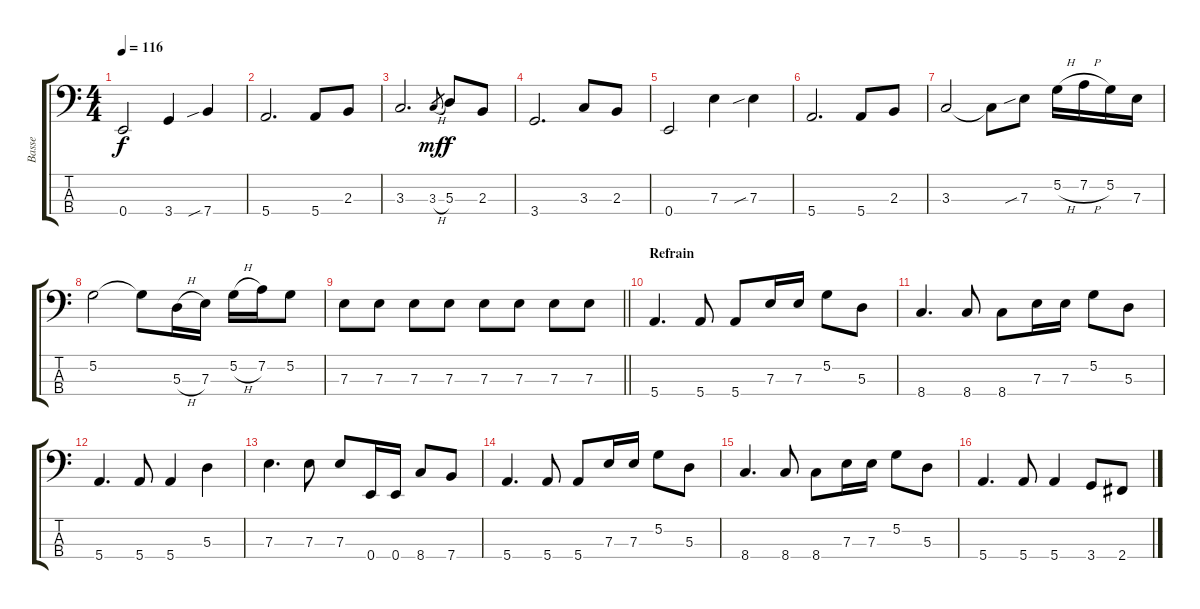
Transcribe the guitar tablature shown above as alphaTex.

\track ("Basse" "Basse") {instrument electricbassfinger}
\staff {score tabs}
\tuning (G2 D2 A1 E1) {hide}
\ts (4 4)
\tempo 116
\clef f4
\ks c
0.4.2{dy f} 3.4.4 7.4{sib}.4 |
5.4.2{d} 5.4.8 2.3.8 |
3.3.2{d} 3.3{h}.8{gr dy mf} 5.3.8{dy f} 2.3.8 |
3.4.2{d} 3.3.8 2.3.8 |
0.4.2 7.3.4 7.3{sib}.4 |
5.4.2{d} 5.4.8 2.3.8 |
3.3.2 3.3{t}.8 7.3{sib}.8 5.2{h}.16 7.2{h}.16 5.2.16 7.3.16 |
5.2.2 5.2{t}.8 5.3{h}.16 7.3.16 5.2{h}.16 7.2.16 5.2.8 |
\barLineRight lightlight
7.3.8 7.3.8 7.3.8 7.3.8 7.3.8 7.3.8 7.3.8 7.3.8 |
\section ("" "Refrain")
5.4.4{d} 5.4.8 5.4.8 7.3.16 7.3.16 5.2.8 5.3.8 |
8.4.4{d} 8.4.8 8.4.8 7.3.16 7.3.16 5.2.8 5.3.8 |
5.4.4{d} 5.4.8 5.4.4 5.3.4 |
7.3.4{d} 7.3.8 7.3.8 0.4.16 0.4.16 8.4.8 7.4.8 |
5.4.4{d} 5.4.8 5.4.8 7.3.16 7.3.16 5.2.8 5.3.8 |
8.4.4{d} 8.4.8 8.4.8 7.3.16 7.3.16 5.2.8 5.3.8 |
5.4.4{d} 5.4.8 5.4.4 3.4.8 2.4.8
